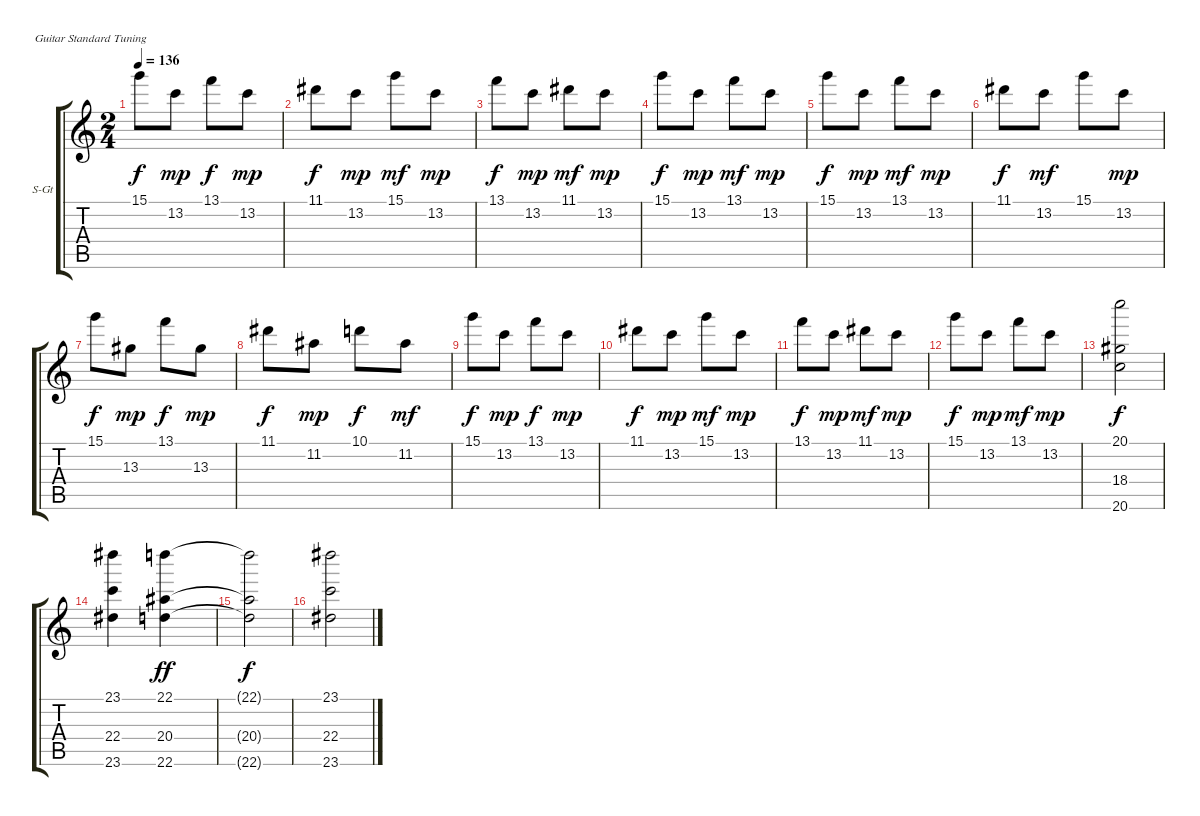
\bracketExtendMode groupsimilarinstruments
\firstSystemTrackNameOrientation horizontal
\otherSystemsTrackNameOrientation horizontal
\track ("strings" "S-Gt") {solo instrument stringensemble1}
\staff {score tabs}
\tuning (E4 B3 G3 D3 A2 E2)
\displaytranspose 12
\ts (2 4)
\tempo 136
\clef g2
\ks c
15.1.8{dy f} 13.2.8{dy mp} 13.1.8{dy f} 13.2.8{dy mp} |
11.1.8{dy f} 13.2.8{dy mp} 15.1.8{dy mf} 13.2.8{dy mp} |
13.1.8{dy f} 13.2.8{dy mp} 11.1.8{dy mf} 13.2.8{dy mp} |
15.1.8{dy f} 13.2.8{dy mp} 13.1.8{dy mf} 13.2.8{dy mp} |
15.1.8{dy f} 13.2.8{dy mp} 13.1.8{dy mf} 13.2.8{dy mp} |
11.1.8{dy f} 13.2.8{dy mf} 15.1.8 13.2.8{dy mp} |
15.1.8{dy f} 13.3.8{dy mp} 13.1.8{dy f} 13.3.8{dy mp} |
11.1.8{dy f} 11.2.8{dy mp} 10.1.8{dy f} 11.2.8{dy mf} |
15.1.8{dy f} 13.2.8{dy mp} 13.1.8{dy f} 13.2.8{dy mp} |
11.1.8{dy f} 13.2.8{dy mp} 15.1.8{dy mf} 13.2.8{dy mp} |
13.1.8{dy f} 13.2.8{dy mp} 11.1.8{dy mf} 13.2.8{dy mp} |
15.1.8{dy f} 13.2.8{dy mp} 13.1.8{dy mf} 13.2.8{dy mp} |
(20.1 18.4 20.6).2{dy f} |
(23.1 22.4 23.6).4 (22.1 20.4 22.6).4{dy ff} |
(22.1{t} 20.4{t} 22.6{t}).2{dy f} |
(23.1 22.4 23.6).2
